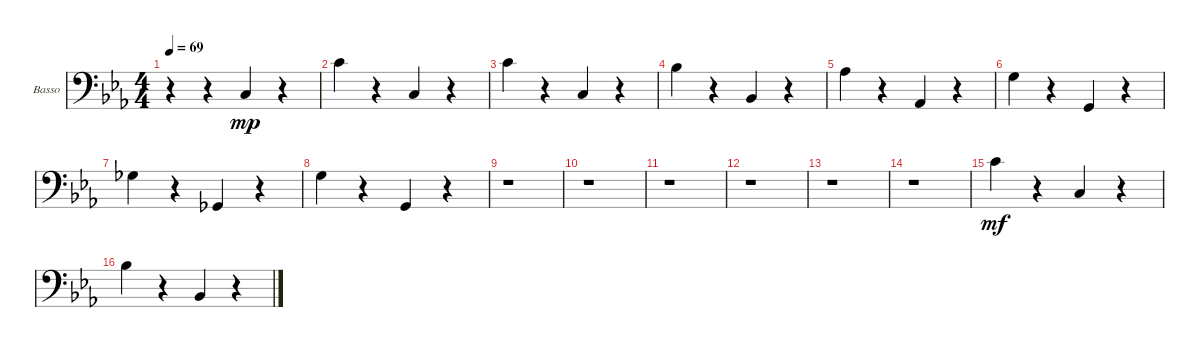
\defaultSystemsLayout 4
\bracketExtendMode groupsimilarinstruments
\firstSystemTrackNameOrientation horizontal
\otherSystemsTrackNameOrientation horizontal
\track ("Basso" "Basso") {instrument contrabass}
\staff {score}
\tuning (G2 D2 A1 E1)
\ts (4 4)
\tempo 69
\clef f4
\ks cminor
r.4{dy mp instrument contrabass} r.4 8.4.4 r.4 |
5.1.4 r.4 8.4.4 r.4 |
5.1.4 r.4 8.4.4 r.4 |
3.1.4 r.4 1.3.4 r.4 |
1.1.4 r.4 4.4.4 r.4 |
0.1.4 r.4 3.4.4 r.4 |
4.2.4 r.4 2.4.4 r.4 |
0.1.4 r.4 3.4.4 r.4 |
r.1 |
r.1 |
r.1 |
r.1 |
r.1 |
r.1 |
5.1.4{dy mf} r.4 8.4.4 r.4 |
3.1.4 r.4 1.3.4 r.4
